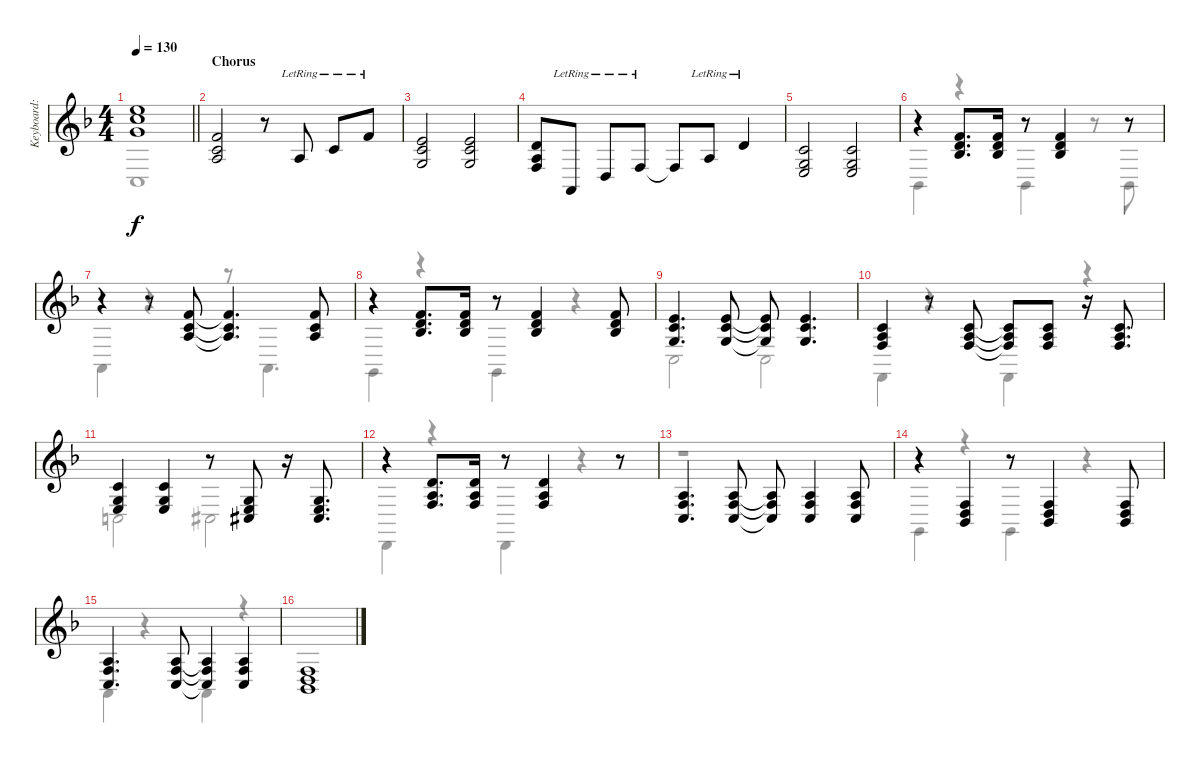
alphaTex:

\track ("Keyboard: Tsumugi Kotobuki" "Keyboard: ") {instrument electricgrandpiano}
\staff {score}
\tuning (E4 B3 G3 D3 A2 D2) {hide}
\voice
\ts (4 4)
\tempo 130
\clef g2
\barLineRight lightlight
\ks f
(0.1 1.2 0.3).1{ot 8vb dy f} |
\section ("" "Chorus")
(1.1 1.2 2.3).2 r.8 2.3{lr}.8 1.2{lr}.8 1.1{lr}.8 |
(0.1 1.2 0.3).2 (0.1 1.2 0.3).2 |
(3.2 2.3 3.4).8 0.5{lr}.8 0.4{lr}.8 3.4{lr}.8 3.4{t}.8 2.3{lr}.8 3.2{lr}.4 |
(1.2 0.3 2.4).2 (1.2 0.3 2.4).2 |
r.4{ot 8vb} (3.4 5.5 8.6).8{d ot 8vb} (3.4 5.5 8.6).16{ot 8vb} r.8{ot 8vb} (3.4 5.5 8.6).4{ot 8vb} r.8{ot 8vb} |
r.4{ot 8vb} r.8{ot 8vb} (3.4 3.5 7.6).8{ot 8vb beam Up} (3.4{t} 3.5{t} 7.6{t}).4{d ot 8vb beam Up} (3.4 3.5 7.6).8{ot 8vb beam Up} |
r.4{ot 8vb} (3.4 5.5 8.6).8{d ot 8vb beam Up} (3.4 5.5 8.6).16{ot 8vb beam Up} r.8{ot 8vb} (3.4 5.5 8.6).4{ot 8vb beam Up} (3.4 5.5 8.6).8{ot 8vb beam Up} |
(2.4 3.5 5.6).4{d ot 8vb beam Up} (2.4 3.5 5.6).8{ot 8vb beam Up} (2.4{t} 3.5{t} 5.6{t}).8{ot 8vb beam Up} (2.4 3.5 5.6).4{d ot 8vb beam Up} |
(1.2 2.3 3.4).4 r.8 (1.2 2.3 3.4).8 (1.2{t} 2.3{t} 3.4{t}).8 (1.2 2.3 3.4).8 r.16 (1.2 2.3 3.4).8{d} |
(1.2 0.3 2.4).4 (1.2 0.3 2.4).4 r.8 (0.3 2.4 4.5{acc #}).8 r.16 (0.3 2.4 4.5{acc #}).8{d} |
r.4 (3.2 2.3 3.4).8{d} (3.2 2.3 3.4).16 r.8 (3.2 2.3 3.4).4 r.8 |
(2.3 3.4 3.5).4{d} (2.3 3.4 3.5).8 (2.3{t} 3.4{t} 3.5{t}).8 (2.3 3.4 3.5).4 (2.3 3.4 3.5).8 |
r.4 (3.4 5.5 8.6).4 r.8 (3.4 5.5 8.6).4 (3.4 5.5 8.6).8 |
(2.3 3.4 3.5).4{d} (2.3 3.4 3.5).8 (2.3{t} 3.4{t} 3.5{t}).4 (2.3 3.4 3.5).4 |
(3.4 5.5 8.6).1
\voice
\clef g2
\ottava regular
\simile none
\barLineRight lightlight
\ks f
3.5.1{dy f} |
|
|
|
|
1.5.4 r.4 1.5.4 r.8 1.5.8 |
0.5.4 r.4 r.8 0.5.4{d} |
5.6.4 r.4 5.6.4 r.4 |
3.5.2 3.5.2 |
3.6.4 r.4 3.6.4 r.4 |
3.5.2 4.5{acc #}.2 |
0.6.4 r.4 0.6.4 r.4 |
r.1 |
5.6.4 r.4 5.6.4 r.4 |
0.5.4 r.4 0.5.4 r.4 |
